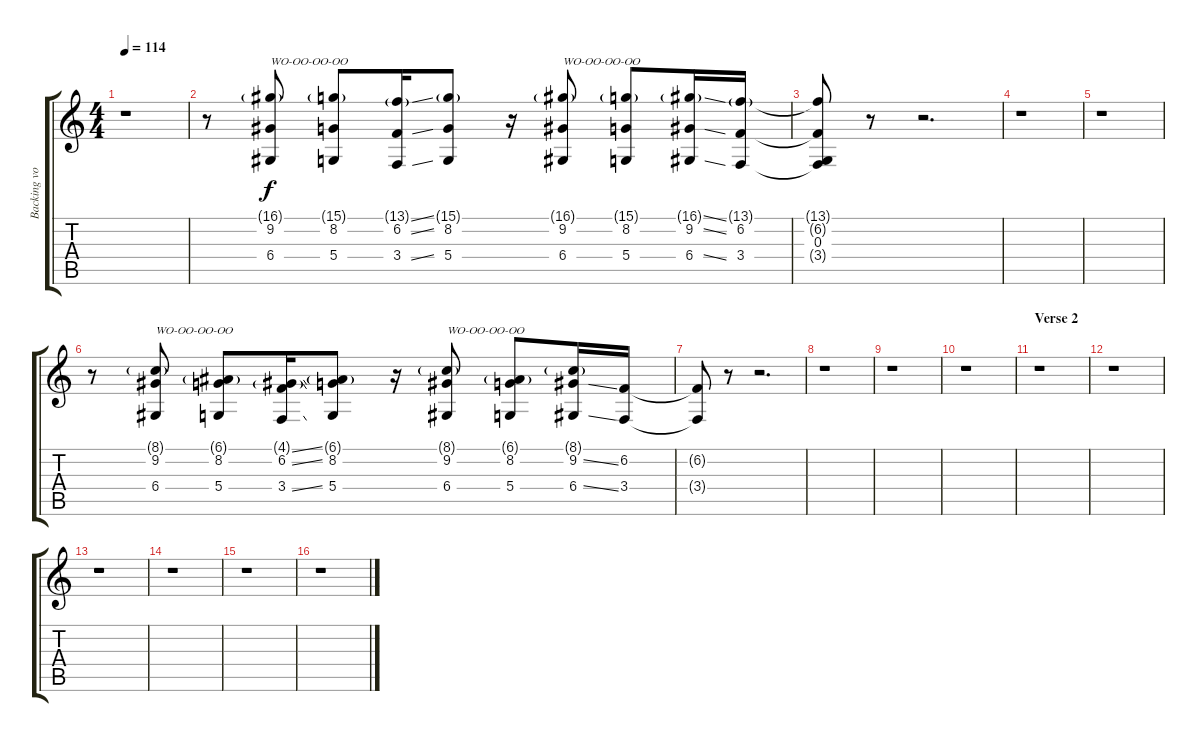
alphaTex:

\track ("Backing vocals" "Backing vo") {instrument lead2sawtooth}
\staff {score tabs}
\tuning (E4 B3 G3 D3 A2 E2) {hide}
\ts (4 4)
\tempo 114
\clef g2
\ks c
r.1{dy f} |
r.8 (16.1{g} 9.2 6.4).8{txt "WO-OO-OO-OO"} (15.1{g} 8.2 5.4).8 (13.1{ss g} 6.2{ss} 3.4{ss}).16 (15.1{g} 8.2 5.4).8 r.16 (16.1{g} 9.2 6.4).8{txt "WO-OO-OO-OO"} (15.1{g} 8.2 5.4).8 (16.1{ss g} 9.2{ss} 6.4{ss}).16 (13.1{g} 6.2 3.4).16 |
(13.1{t} 6.2{t} 0.3 3.4{t}).8 r.8 r.2{d} |
r.1 |
r.1 |
r.8 (8.1{g} 9.2 6.4).8{txt "WO-OO-OO-OO"} (6.1{g} 8.2 5.4).8 (4.1{ss g} 6.2{ss} 3.4{ss}).16 (6.1{g} 8.2 5.4).8 r.16 (8.1{g} 9.2 6.4).8{txt "WO-OO-OO-OO"} (6.1{g} 8.2 5.4).8 (8.1{g} 9.2{ss} 6.4{ss}).16 (6.2 3.4).16 |
(6.2{t} 3.4{t}).8 r.8 r.2{d} |
r.1 |
r.1 |
r.1 |
\section ("" "Verse 2")
r.1 |
r.1 |
r.1 |
r.1 |
r.1 |
r.1
